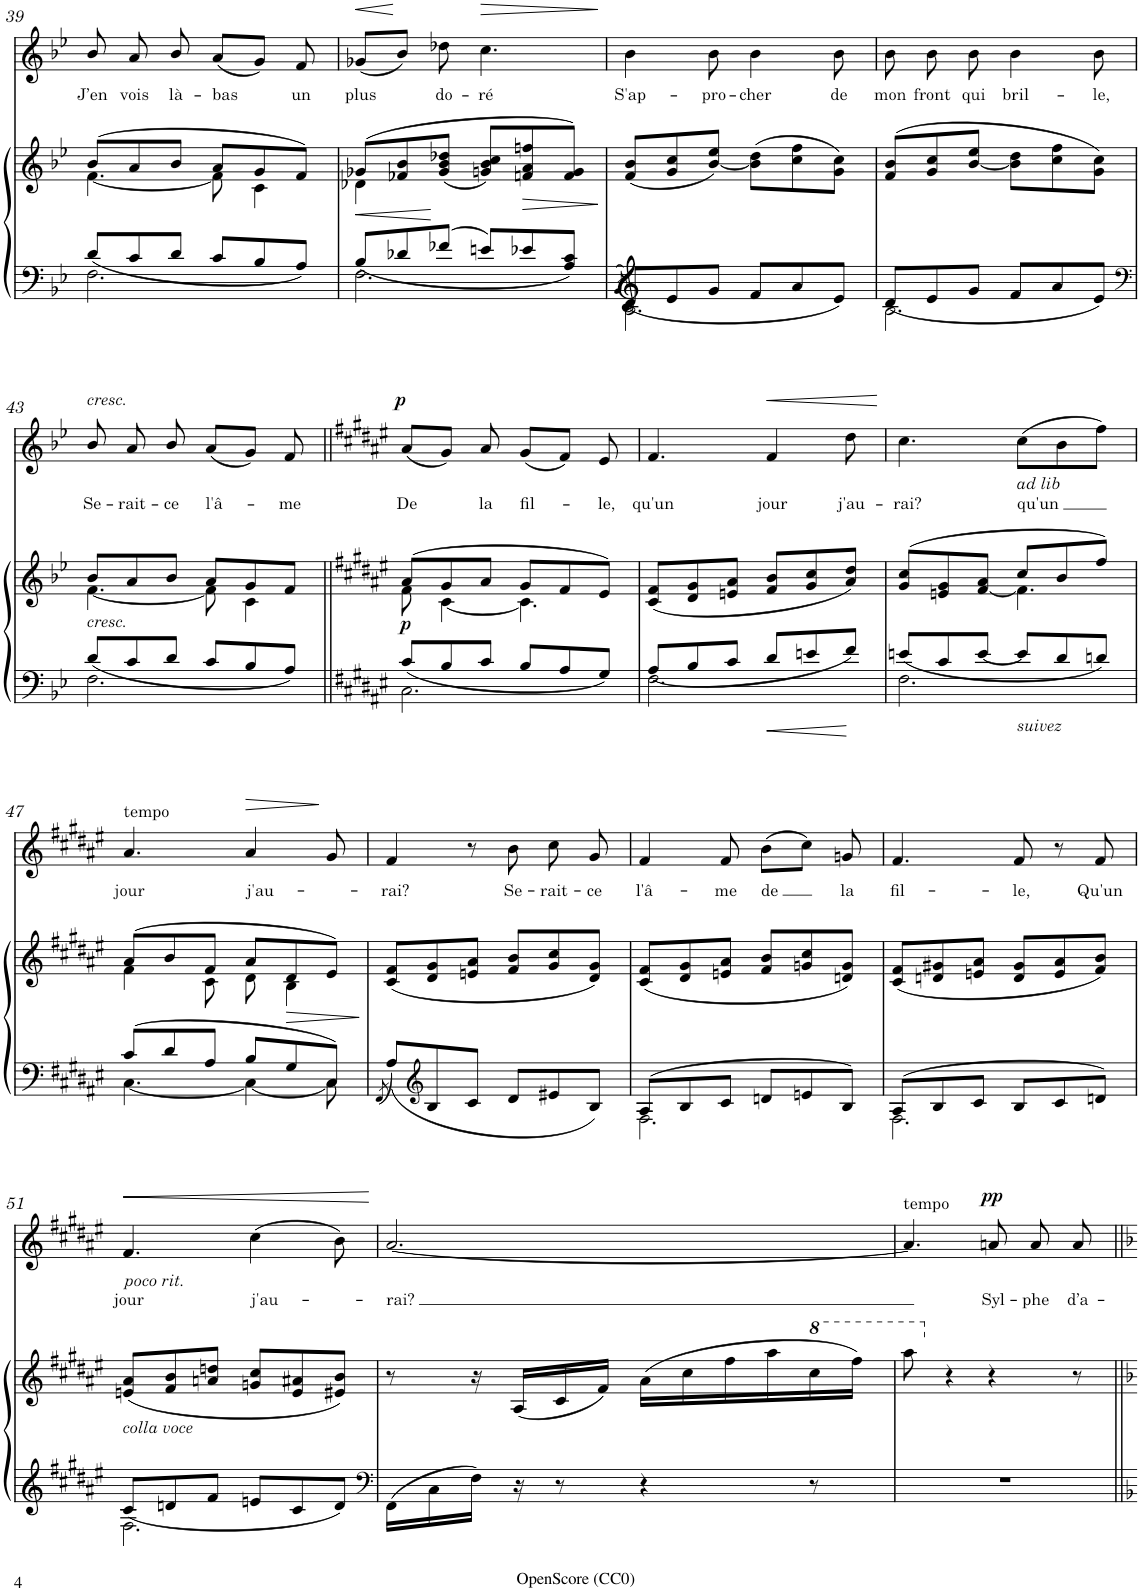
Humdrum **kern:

**kern	**kern	**dynam	**kern	**text	**dynam
*part2	*part2	*part2	*part1	*part1	*part1
*staff3	*staff2	*staff2/3	*staff1	*staff1	*staff1
*I"Piano	*	*	*I"Chant Voice	*	*
*I'Pno	*	*	*	*	*
!!LO:PB:g=z
*clefF4	*clefG2	*	*clefG2	*	*
*k[b-e-]	*k[b-e-]	*	*k[b-e-]	*	*
*M6/8	*M6/8	*	*M6/8	*	*
=39	=39	=39	=39	=39	=39
*^	*^	*	*	*	*
!	!	!	!	!	!	!LO:LY:b	!
8d/L	2.F\	(>8b-/L	[4.f\	.	8b-/	J’en	.
!	!	!	!	!	!	!LO:LY:b	!
8c/	.	8a/	.	.	8a/	vois	.
!	!	!	!	!	!	!LO:LY:b	!
8d/J	.	8b-/J	.	.	8b-/	là-	.
!	!	!	!	!	!	!LO:LY:b	!
8c/L	.	8a/L	8f\]	.	(8a/L	-bas	.
8B-/	.	8g/	4c\	.	8g/J)	.	.
!	!	!	!	!	!	!LO:LY:b	!
8A/J	.	8f/J)	.	.	8f/	un	.
=40	=40	=40	=40	=40	=40	=40	=40
!	!	!	!	!LO:HP:b	!	!LO:LY:b	!LO:HP:b
8B-/L	2.F\	(>8g-X/L	4d-X\	<	(8g-X/L	plus	<
8d-X/	.	8f-X/ 8b-/	.	.	8b-/J)	.	.
!	!	!	!	!	!	!LO:LY:b	!
8f-X/J	.	(8g-/ 8b-/ 8dd-X/J	2ryy	[	8dd-X\	do-	[
!	!	!	!	!	!	!LO:LY:b	!LO:HP:b
8en/L	.	8gn/ 8b-/ 8cc/L)	.	.	4.cc\	-ré	>
!	!	!	!	!LO:HP:b	!	!	!
8e-X/	.	8fn/ 8a/ 8ffn/	.	>	.	.	.
8A/ 8c/J	.	8f/ 8g/J)	.	.	.	.	.
*v	*v	*	*	*	*	*	*
*	*v	*v	*	*	*	*
.	.	]	.	.	]
=41	=41	=41	=41	=41	=41
8qg/	.	.	.	.	.
*^	*	*	*	*	*
!	!	!	!	!	!LO:LY:b	!
8d/L	2.B-\	(8f/ 8b-/L	.	4b-\	S'ap-	.
8e-/	.	8g/ 8cc/	.	.	.	.
!	!	!	!	!	!LO:LY:b	!
8g/J	.	[8b-/ 8ee-/J)	.	8b-\	-pro-	.
!	!	!	!	!	!LO:LY:b	!
8f/L	.	(8b-\] 8dd\L	.	4b-\	-cher	.
8a/	.	8cc\ 8ff\	.	.	.	.
!	!	!	!	!	!LO:LY:b	!
8e-/J	.	8g\ 8cc\J)	.	8b-\	de	.
=42	=42	=42	=42	=42	=42	=42
!	!	!	!	!	!LO:LY:b	!
8d/L	2.B-\	(8f/ 8b-/L	.	8b-\	mon	.
!	!	!	!	!	!LO:LY:b	!
8e-/	.	8g/ 8cc/	.	8b-\	front	.
!	!	!	!	!	!LO:LY:b	!
8g/J	.	[8b-/ 8ee-/J	.	8b-\	qui	.
!	!	!	!	!	!LO:LY:b	!
8f/L	.	8b-\] 8dd\L	.	4b-\	bril-	.
8a/	.	8cc\ 8ff\	.	.	.	.
!	!	!	!	!	!LO:LY:b	!
8e-/J	.	8g\ 8cc\J)	.	8b-\	-le,	.
!!LO:LB:g=z
=43	=43	=43	=43	=43	=43	=43
*clefF4	*	*	*	*	*	*
*	*	*^	*	*	*	*
!	!	!	!	!	!LO:TX:a:i:t=cresc.	!	!
!	!	!LO:TX:b:i:t=cresc.	!	!	!	!	!
!	!	!	!	!	!	!LO:LY:b	!
8d/L	2.F\	8b-/L	[4.f\	.	8b-/	Se-	.
!	!	!	!	!	!	!LO:LY:b	!
8c/	.	8a/	.	.	8a/	-rait-	.
!	!	!	!	!	!	!LO:LY:b	!
8d/J	.	8b-/J	.	.	8b-/	-ce	.
!	!	!	!	!	!	!LO:LY:b	!
8c/L	.	8a/L	8f\]	.	(8a/L	l'â-	.
8B-/	.	8g/	4c\	.	8g/J)	.	.
!	!	!	!	!	!	!LO:LY:b	!
8A/J	.	8f/J	.	.	8f/	-me	.
=44||	=44||	=44||	=44||	=44||	=44||	=44||	=44||
*k[f#c#g#d#a#e#]	*	*k[f#c#g#d#a#e#]	*	*	*k[f#c#g#d#a#e#]	*	*
!	!	!	!	!LO:DY:b	!	!LO:LY:b	!LO:DY:a
8c#/L	2.C#\	(>8a#/L	8f#\	p	(8a#/L	De	p
8B/	.	8g#/	[4c#\	.	8g#/J)	.	.
!	!	!	!	!	!	!LO:LY:b	!
8c#/J	.	8a#/J	.	.	8a#/	la	.
!	!	!	!	!	!	!LO:LY:b	!
8B/L	.	8g#/L	4.c#\]	.	(8g#/L	fil-	.
8A#/	.	8f#/	.	.	8f#/J)	.	.
!	!	!	!	!	!	!LO:LY:b	!
8G#/J	.	8e#/J)	.	.	8e#/	-le,	.
*	*	*v	*v	*	*	*	*
=45	=45	=45	=45	=45	=45	=45
!	!	!	!	!	!LO:LY:b	!
8A#/L	2.F#\	(<8c#/ 8f#/L	.	4.f#/	qu'un	.
8B/	.	8d#/ 8g#/	.	.	.	.
8c#/J	.	8en/ 8a#/J	.	.	.	.
!	!	!	!	!	!LO:LY:b	!LO:HP:b
8d#/L	.	8f#/ 8b/L	.	4f#/	jour	<
8en/	.	8g#/ 8cc#/	.	.	.	.
!	!	!	!	!	!LO:LY:b	!
8f#/J	.	8a#/ 8dd#/J)	.	8dd#\	j'au-	.
*v	*v	*	*	*	*	*
.	.	.	.	.	[
=46	=46	=46	=46	=46	=46
*^	*^	*	*	*	*
!	!	!	!	!	!	!LO:LY:b	!
8en/L	2.F#\	(>8g#/ 8cc#/L	4.ryy	.	4.cc#\	-rai?	.
8c#/	.	8en/ 8g#/	.	.	.	.	.
[<8e/J	.	[<8f#/ 8a#/J	.	.	.	.	.
!	!	!	!	!	!LO:TX:b:i:t=ad lib	!	!
!LO:TX:b:i:t=suivez	!	!	!	!	!	!	!
!	!	!	!	!	!	!LO:LY:b	!
8e/L]	.	8cc#/L	4.f#\]	.	(8cc#\L	qu'un	.
8d#/	.	8b/	.	.	8b\	.	.
8dn/J	.	8ff#/J)	.	.	8ff#\J)	.	.
!!LO:LB:g=z
=47	=47	=47	=47	=47	=47	=47	=47
!	!	!	!	!	!LO:TX:a:t=tempo	!	!
!	!	!	!	!	!	!LO:LY:b	!
8c#/L	[4.C#\	(8a#/L	4f#\	.	4.a#/	jour	.
8d#/	.	8b/	.	.	.	.	.
8A#/J	.	8f#/J	8c#\	.	.	.	.
!	!	!	!	!	!	!LO:LY:b	!LO:HP:b
8B/L	4C#\_	8a#/L	8d#\	.	4a#/	j'au-	>
!	!	!	!	!LO:HP:b	!	!	!
8G#/	.	8d#/	4B\	>	.	.	.
8C#/J	8C#\]	8e#/J)	.	.	8g#/	.	]
*v	*v	*	*	*	*	*	*
*	*v	*v	*	*	*	*
.	.	]	.	.	.
=48	=48	=48	=48	=48	=48
8qFF#/	.	.	.	.	.
!	!	!	!	!LO:LY:b	!
8A#/L	(8c#/ 8f#/L	.	4f#/	-rai?	.
*clefG2	*	*	*	*	*
8B/	8d#/ 8g#/	.	.	.	.
8c#/J	8en/ 8a#/J	.	8r	.	.
!	!	!	!	!LO:LY:b	!
8d#/L	8f#/ 8b/L	.	8b\	Se-	.
!	!	!	!	!LO:LY:b	!
8e#X/	8g#/ 8cc#/	.	8cc#\	-rait-	.
!	!	!	!	!LO:LY:b	!
8B/J	8d#/ 8g#/J)	.	8g#/	-ce	.
=49	=49	=49	=49	=49	=49
*^	*	*	*	*	*
!	!	!	!	!	!LO:LY:b	!
8A#/L	2.F#\	(8c#/ 8f#/L	.	4f#/	l'â-	.
8B/	.	8d#/ 8g#/	.	.	.	.
!	!	!	!	!	!LO:LY:b	!
8c#/J	.	8en/ 8a#/J	.	8f#/	-me	.
!	!	!	!	!	!LO:LY:b	!
8dn/L	.	8f#/ 8b/L	.	(8b\L	de	.
8en/	.	8gn/ 8cc#/	.	8cc#\J)	.	.
!	!	!	!	!	!LO:LY:b	!
8B/J	.	8dn/ 8g/J)	.	8gn/	la	.
=50	=50	=50	=50	=50	=50	=50
!	!	!	!	!	!LO:LY:b	!
8A#/L	2.F#\	(8c#/ 8f#/L	.	4.f#/	fil-	.
8B/	.	8dn/ 8g#X/	.	.	.	.
8c#/J	.	8en/ 8a#/J	.	.	.	.
!	!	!	!	!	!LO:LY:b	!
8B/L	.	8d/ 8g#/L	.	8f#/	-le,	.
8c#/	.	8e/ 8a#/	.	8r	.	.
!	!	!	!	!	!LO:LY:b	!
8dn/J	.	8f#/ 8b/J)	.	8f#/	Qu'un	.
!!LO:LB:g=z
=51	=51	=51	=51	=51	=51	=51
!	!	!	!	!LO:TX:b:i:t=poco rit.	!	!
!	!	!LO:TX:b:i:t=colla voce	!	!	!	!
!	!	!	!	!	!LO:LY:b	!LO:HP:b
8c#/L	2.F#\	(8en/ 8a#/L	.	4.f#/	jour	<
8dn/	.	8f#/ 8b/	.	.	.	.
8f#/J	.	8an/ 8ddn/J	.	.	.	.
!	!	!	!	!	!LO:LY:b	!
8en/L	.	8gn/ 8cc#/L	.	(4cc#\	j'au-	.
8c#/	.	8e/ 8a#X/	.	.	.	.
8d/J	.	8e#X/ 8b/J)	.	8b\)	.	.
*v	*v	*	*	*	*	*
.	.	.	.	.	[
=52	=52	=52	=52	=52	=52
*clefF4	*	*	*	*	*
!	!	!	!	!LO:LY:b	!
16FF#\LL	8r	.	[2.a#/	-rai?	.
16C#\	.	.	.	.	.
16F#\JJ	16r	.	.	.	.
16r	(16A#/LL	.	.	.	.
8r	16c#/	.	.	.	.
.	16f#/JJ)	.	.	.	.
4r	(16a#\LL	.	.	.	.
.	16cc#\	.	.	.	.
.	16ff#\	.	.	.	.
.	16aa#\	.	.	.	.
*	*8va	*	*	*	*
8r	16ccc#\	.	.	.	.
.	16fff#\JJ)	.	.	.	.
=53	=53	=53	=53	=53	=53
!	!	!	!LO:TX:a:t=tempo	!	!
2.r	8aaa#\	.	4.a#/]	.	.
*	*X8va	*	*	*	*
.	4r	.	.	.	.
!	!	!	!	!LO:LY:b	!LO:DY:a
.	4r	.	8an/	Syl-	pp
!	!	!	!	!LO:LY:b	!
.	.	.	8a/	-phe	.
!	!	!	!	!LO:LY:b	!
.	8r	.	8a/	d’a-	.
=||	=||	=||	=||	=||	=||
*-	*-	*-	*-	*-	*-
